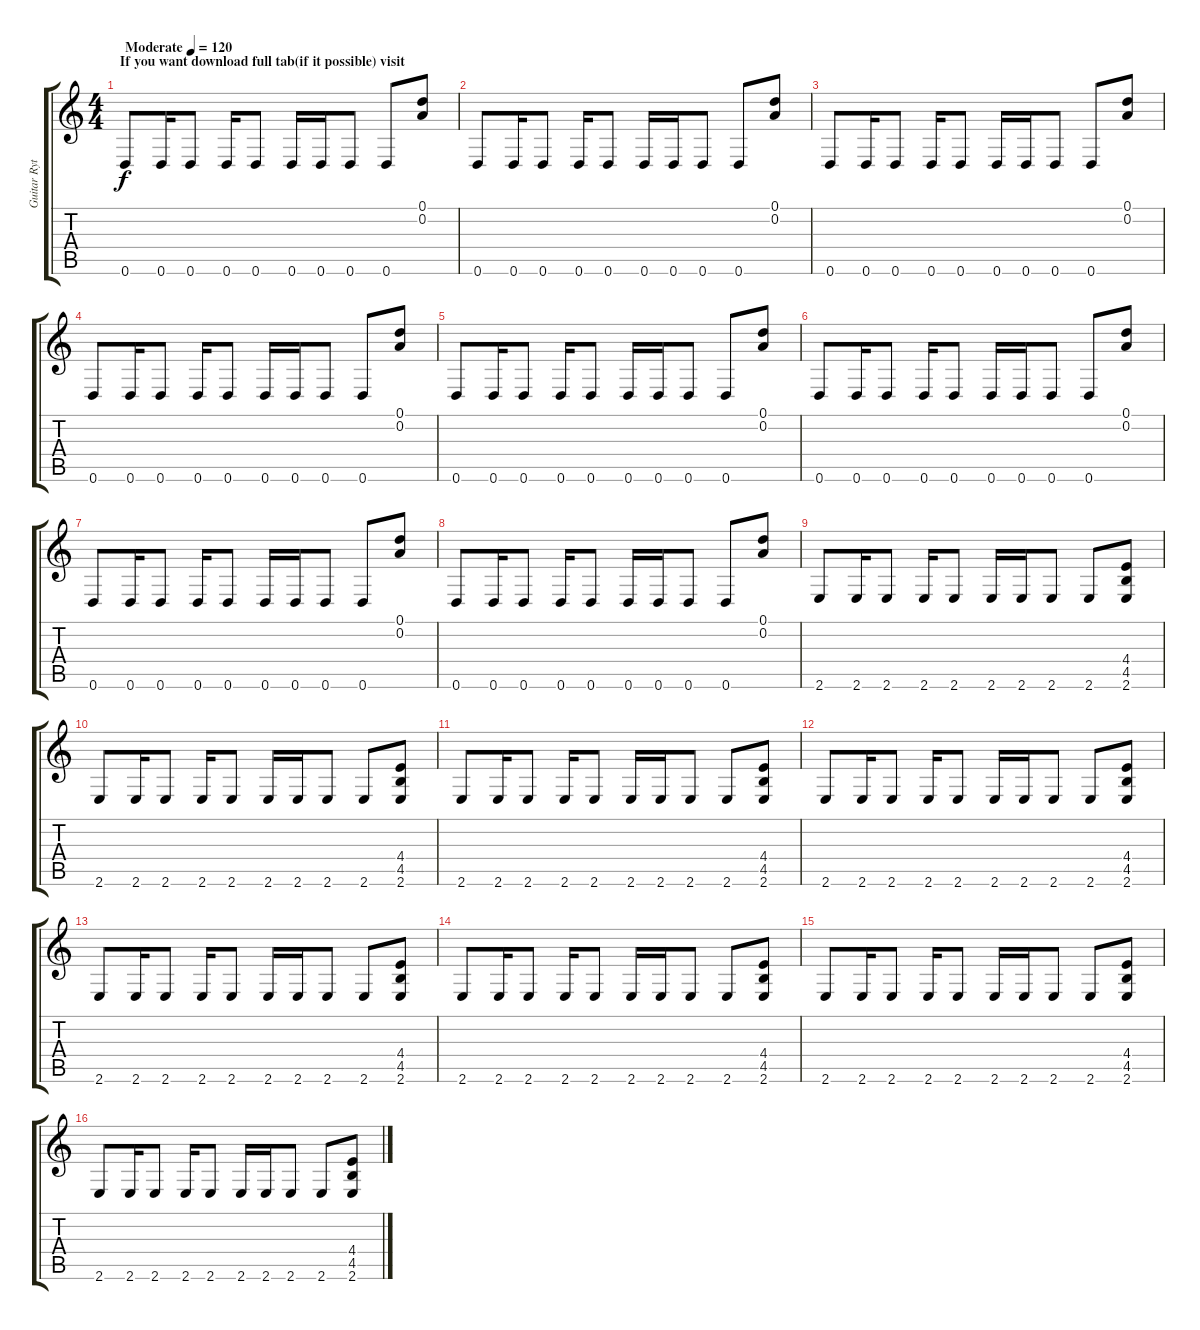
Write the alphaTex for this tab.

\track ("Guitar Rythm" "Guitar Ryt") {instrument distortionguitar}
\staff {score tabs}
\tuning (D4 A3 F3 C3 G2 D2) {hide}
\ts (4 4)
\section ("" "If you want download full tab(if it possible) visit")
\tempo (120 "Moderate")
\clef g2
\ks c
0.6.8{dy f instrument distortionguitar} 0.6.16 0.6.8 0.6.16 0.6.8 0.6.16 0.6.16 0.6.8 0.6.8 (0.1 0.2).8 |
0.6.8 0.6.16 0.6.8 0.6.16 0.6.8 0.6.16 0.6.16 0.6.8 0.6.8 (0.1 0.2).8 |
0.6.8 0.6.16 0.6.8 0.6.16 0.6.8 0.6.16 0.6.16 0.6.8 0.6.8 (0.1 0.2).8 |
0.6.8 0.6.16 0.6.8 0.6.16 0.6.8 0.6.16 0.6.16 0.6.8 0.6.8 (0.1 0.2).8 |
0.6.8 0.6.16 0.6.8 0.6.16 0.6.8 0.6.16 0.6.16 0.6.8 0.6.8 (0.1 0.2).8 |
0.6.8 0.6.16 0.6.8 0.6.16 0.6.8 0.6.16 0.6.16 0.6.8 0.6.8 (0.1 0.2).8 |
0.6.8 0.6.16 0.6.8 0.6.16 0.6.8 0.6.16 0.6.16 0.6.8 0.6.8 (0.1 0.2).8 |
0.6.8 0.6.16 0.6.8 0.6.16 0.6.8 0.6.16 0.6.16 0.6.8 0.6.8 (0.1 0.2).8 |
2.6.8 2.6.16 2.6.8 2.6.16 2.6.8 2.6.16 2.6.16 2.6.8 2.6.8 (4.4 4.5 2.6).8 |
2.6.8 2.6.16 2.6.8 2.6.16 2.6.8 2.6.16 2.6.16 2.6.8 2.6.8 (4.4 4.5 2.6).8 |
2.6.8 2.6.16 2.6.8 2.6.16 2.6.8 2.6.16 2.6.16 2.6.8 2.6.8 (4.4 4.5 2.6).8 |
2.6.8 2.6.16 2.6.8 2.6.16 2.6.8 2.6.16 2.6.16 2.6.8 2.6.8 (4.4 4.5 2.6).8 |
2.6.8 2.6.16 2.6.8 2.6.16 2.6.8 2.6.16 2.6.16 2.6.8 2.6.8 (4.4 4.5 2.6).8 |
2.6.8 2.6.16 2.6.8 2.6.16 2.6.8 2.6.16 2.6.16 2.6.8 2.6.8 (4.4 4.5 2.6).8 |
2.6.8 2.6.16 2.6.8 2.6.16 2.6.8 2.6.16 2.6.16 2.6.8 2.6.8 (4.4 4.5 2.6).8 |
2.6.8 2.6.16 2.6.8 2.6.16 2.6.8 2.6.16 2.6.16 2.6.8 2.6.8 (4.4 4.5 2.6).8
